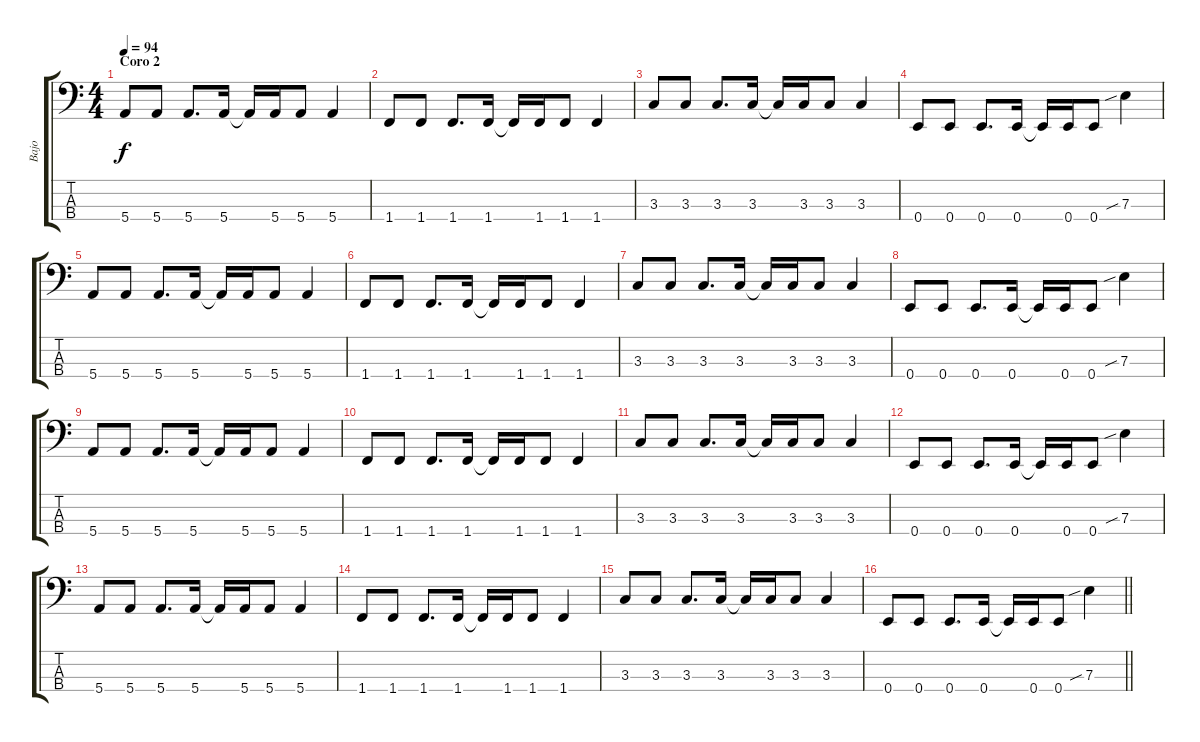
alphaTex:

\track ("Bajo" "Bajo") {instrument electricbassfinger}
\staff {score tabs}
\tuning (G2 D2 A1 E1) {hide}
\ts (4 4)
\section ("" "Coro 2")
\tempo 94
\clef f4
\ks c
5.4.8{dy f} 5.4.8 5.4.8{d} 5.4.16 5.4{t}.16 5.4.16 5.4.8 5.4.4 |
1.4.8 1.4.8 1.4.8{d} 1.4.16 1.4{t}.16 1.4.16 1.4.8 1.4.4 |
3.3.8 3.3.8 3.3.8{d} 3.3.16 3.3{t}.16 3.3.16 3.3.8 3.3.4 |
0.4.8 0.4.8 0.4.8{d} 0.4.16 0.4{t}.16 0.4.16 0.4.8 7.3{sib}.4 |
5.4.8 5.4.8 5.4.8{d} 5.4.16 5.4{t}.16 5.4.16 5.4.8 5.4.4 |
1.4.8 1.4.8 1.4.8{d} 1.4.16 1.4{t}.16 1.4.16 1.4.8 1.4.4 |
3.3.8 3.3.8 3.3.8{d} 3.3.16 3.3{t}.16 3.3.16 3.3.8 3.3.4 |
0.4.8 0.4.8 0.4.8{d} 0.4.16 0.4{t}.16 0.4.16 0.4.8 7.3{sib}.4 |
5.4.8 5.4.8 5.4.8{d} 5.4.16 5.4{t}.16 5.4.16 5.4.8 5.4.4 |
1.4.8 1.4.8 1.4.8{d} 1.4.16 1.4{t}.16 1.4.16 1.4.8 1.4.4 |
3.3.8 3.3.8 3.3.8{d} 3.3.16 3.3{t}.16 3.3.16 3.3.8 3.3.4 |
0.4.8 0.4.8 0.4.8{d} 0.4.16 0.4{t}.16 0.4.16 0.4.8 7.3{sib}.4 |
5.4.8 5.4.8 5.4.8{d} 5.4.16 5.4{t}.16 5.4.16 5.4.8 5.4.4 |
1.4.8 1.4.8 1.4.8{d} 1.4.16 1.4{t}.16 1.4.16 1.4.8 1.4.4 |
3.3.8 3.3.8 3.3.8{d} 3.3.16 3.3{t}.16 3.3.16 3.3.8 3.3.4 |
\barLineRight lightlight
0.4.8 0.4.8 0.4.8{d} 0.4.16 0.4{t}.16 0.4.16 0.4.8 7.3{sib}.4
